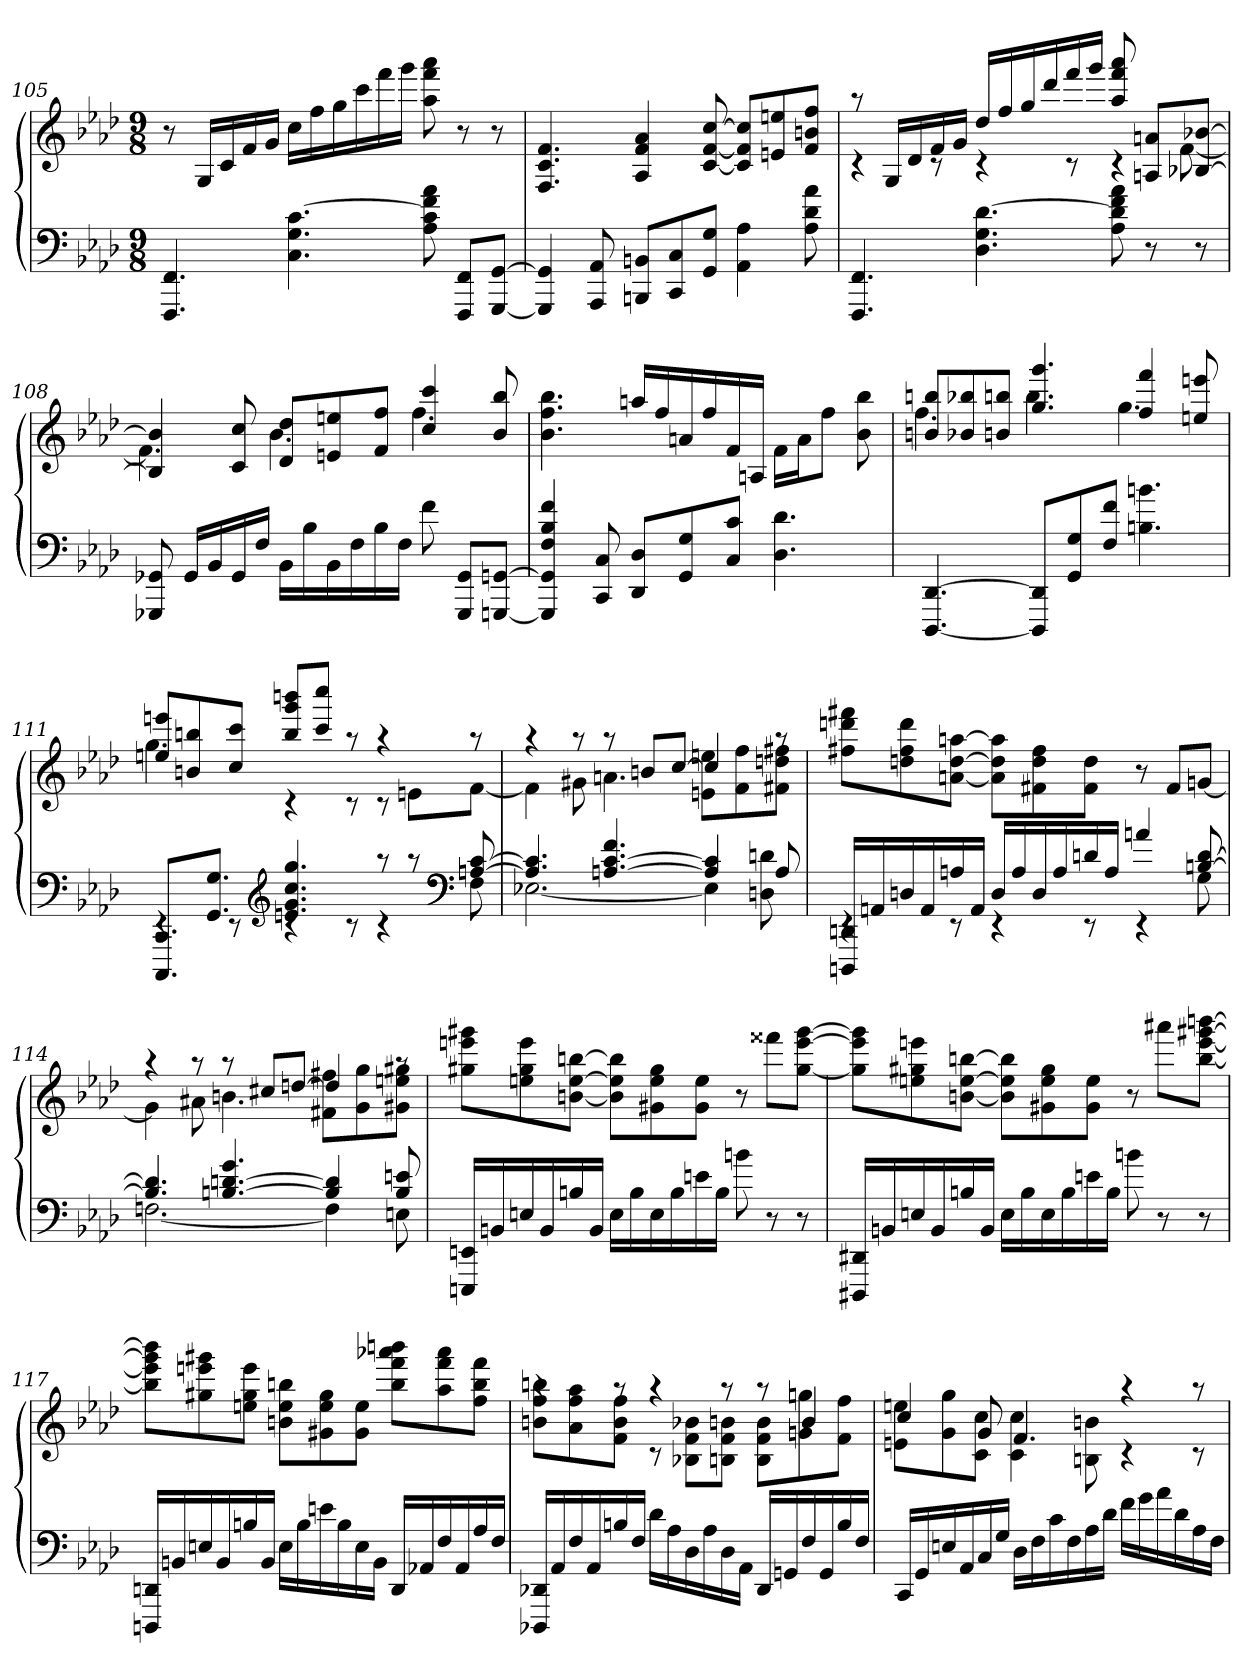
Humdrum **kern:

**kern	**kern
*part1	*part1
*staff2	*staff1
*clefF4	*clefG2
*k[b-e-a-d-]	*k[b-e-a-d-]
*M9/8	*M9/8
=105	=105
4.FFF 4.FF	8r
.	16GLL
.	16c
.	16f
.	16gJJ
4.C 4.G [4.c	16ccLL
.	16ff
.	16gg
.	16ccc
.	16fff
.	16gggJJ
8A- 8c] 8f 8a-	8aa- 8fff 8aaa-
8FFF 8FFL	8r
[8GGG [8GGJ	8r
=106	=106
4GGG] 4GG]	4.F 4.c 4.f
8AAA- 8AA-	.
8BBBn 8BBnL	4A- 4f 4a-
8CC 8C	.
8GG 8GJ	[8c [8f [8cc
4AA- 4A-	8c] 8f] 8cc]L
.	8en 8een
8A- 8d- 8a-	8f 8bn 8ffJ
=107	=107
*	*^
4.FFF 4.FF	8raa	4rc
.	16GLL	.
.	16d-	.
.	16f	8rc
.	16gJJ	.
4.D- 4.G [4.d-	16dd-LL	4rc
.	16ff	.
.	16gg	.
.	16ddd-	.
.	16fff	8rc
.	16gggJJ	.
8A- 8d-] 8f 8a-	8aa- 8fff 8aaa-	4rc
8r	8An 8anL	.
8r	[8B-X [8b-XJ	[8f
=108	=108	=108
8GGG-X 8GG-X	4B-] 4b-]	4.f]
16GG-LL	.	.
16BB-	.	.
16GG-	8c 8cc	.
16FJJ	.	.
16BB-LL	8d- 8dd-L	4.b-
16B-	.	.
16BB-	8en 8een	.
16F	.	.
16B-	8f 8ffJ	.
16FJJ	.	.
8f	4cc 4ccc	4.ff
8GGG- 8GG-L	.	.
[8GGGn [8GGnJ	8b- 8bb-	.
*	*v	*v
=109	=109
4GGG] 4GG] 4F 4B- 4f	4.b- 4.ff 4.bb-
8CC 8C	.
8DD- 8D-L	16aanLL
.	16ff
8GG 8G	16an
.	16ff
8C 8cJ	16f
.	16AnJJ
4.D- 4.d-	16fLL
.	16aJ
.	8ffJ
.	8b- 8bb-
=110	=110
*	*^
[4.DDD- [4.DD-	8bn 8bbnL	4.ff
.	8b-X 8bb-X	.
.	8bn 8bbnJ	.
8DDD-] 8DD-]L	4.gg 4.ggg	4.bb
8GG 8G	.	.
8F 8fJ	.	.
4.Bn 4.bn	4ff 4fff	4.gg
.	8een 8eeen	.
=111	=111	=111
*^	*	*
8.CCC 8.CCL	4rEE	8een 8eeenL	4.gg
.	.	8bn 8bbn	.
8.GG 8.GJ	.	.	.
.	8rEE	8cc 8cccJ	.
*clefG2	*	*	*
4.en 4.g 4.cc 4.gg	4rc	8bb 8ggg 8bbbnL	4rc
.	.	8ccc 8ccccJ	.
.	8rc	8raa	8rc
8raa	4rc	4raa	8rc
8raa	.	.	8enL
*clefF4	*	*	*
[8An [8c	8F	8raa	[8fJ
=112	=112	=112	=112
4.A] 4.c]	[2.E-X	4raa	4f]
.	.	8raa	8g#X
[4.An [4.c 4.f	.	8raa	4.an
.	.	8bnL	.
.	.	[8ccJ	.
4A] 4c]	4E-]	4cc]	8en 8eenL
.	.	.	8f 8ff
8A	8Dn 8dn	8raa	8f#X 8ddn 8ff#XJ
*	*	*v	*v
=113	=113	=113
16DDDn 16DDnLL	4rEE	8ff#X 8dddn 8fff#XL
16AAn	.	.
16Dn	.	8ddn 8ff# 8ddd
16AA	.	.
16An	8rEE	[8an [8dd [8aanJ
16AAJJ	.	.
16DLL	4rEE	8a] 8dd] 8aa]L
16A	.	.
16D	.	8f#X 8dd 8ff#
16A	.	.
16dn	8rEE	8f# 8ddJ
16AJJ	.	.
4an	4rEE	8r
.	.	8f#L
[8Bn [8d	8G	[8gnJ
=114	=114	=114
*	*	*^
4.B] 4.d]	[2.Fn	4raa	4g]
.	.	8raa	8a#X
[4.Bn [4.dn 4.g	.	8raa	4.bn
.	.	8cc#XL	.
.	.	[8ddnJ	.
4B] 4d]	4F]	4dd]	8f#X 8ff#XL
.	.	.	8g 8gg
8B 8en	8En	8raa	8g#X 8een 8gg#XJ
*v	*v	*	*
*	*v	*v
=115	=115
16EEEn 16EEnLL	8gg#X 8eeen 8ggg#XL
16BBn	.
16En	8een 8gg# 8eee
16BB	.
16Bn	[8bn [8ee [8bbnJ
16BBJJ	.
16ELL	8b] 8ee] 8bb]L
16B	.
16E	8g#X 8ee 8gg#
16B	.
16en	8g# 8eeJ
16BJJ	.
8bn	8r
8r	8fff##XL
8r	[8gg# [8eee [8ggg#J
=116	=116
16DDD#X 16DD#XLL	8gg#] 8eee] 8ggg#]L
16BBn	.
16En	8een 8gg#X 8eeen
16BB	.
16Bn	[8bn [8ee [8bbnJ
16BBJJ	.
16ELL	8b] 8ee] 8bb]L
16B	.
16E	8g#X 8ee 8gg#
16B	.
16en	8g# 8eeJ
16BJJ	.
8bn	8r
8r	8aaa#XL
8r	[8bb [8eee [8ggg#X [8bbbnJ
=117	=117
16DDDn 16DDnLL	8bb] 8eee] 8ggg#] 8bbb]L
16BBn	.
16En	8gg#X 8eeen 8ggg#X
16BB	.
16Bn	8een 8gg# 8eeeJ
16BBJJ	.
16ELL	8bn 8ee 8bbnL
16B	.
16en	8g#X 8ee 8gg#
16B	.
16E	8g# 8eeJ
16BBJJ	.
16DDLL	8bb 8fff 8aaa-X 8bbbnL
16AA-X	.
16F	8aa- 8fff 8aaa-
16AA-	.
16A-	8ff 8bb 8fffJ
16FJJ	.
=118	=118
*	*^
16DDD-X 16DD-XLL	4raa	8bn 8ff 8bbnL
16AA-	.	.
16F	.	8a- 8ff 8aa-
16AA-	.	.
16Bn	8raa	8f 8b 8ffJ
16FJJ	.	.
16d-LL	4raa	8rc
16A-	.	.
16D-	.	8B-X 8f 8b-XL
16A-	.	.
16D-	8raa	8Bn 8f 8bnJ
16AA-JJ	.	.
16DD-LL	8raa	8B 8f 8bL
16GGn	.	.
16F	4b	8gn 8ggn
16GG	.	.
16B	.	8f 8ffJ
16FJJ	.	.
=119	=119	=119
16CCLL	4cc	8en 8eenL
16GG	.	.
16En	.	8g 8gg
16AA-	.	.
16C	8g	8c 8ccJ
16GJJ	.	.
16D-LL	4.f	4c 4cc
16F	.	.
16c	.	.
16F	.	.
16A-	.	8Bn 8bn
16d-JJ	.	.
16fLL	4raa	4rc
16g	.	.
16a-	.	.
16d-	.	.
16A-	8raa	8rc
16FJJ	.	.
*	*v	*v
=	=
*-	*-
